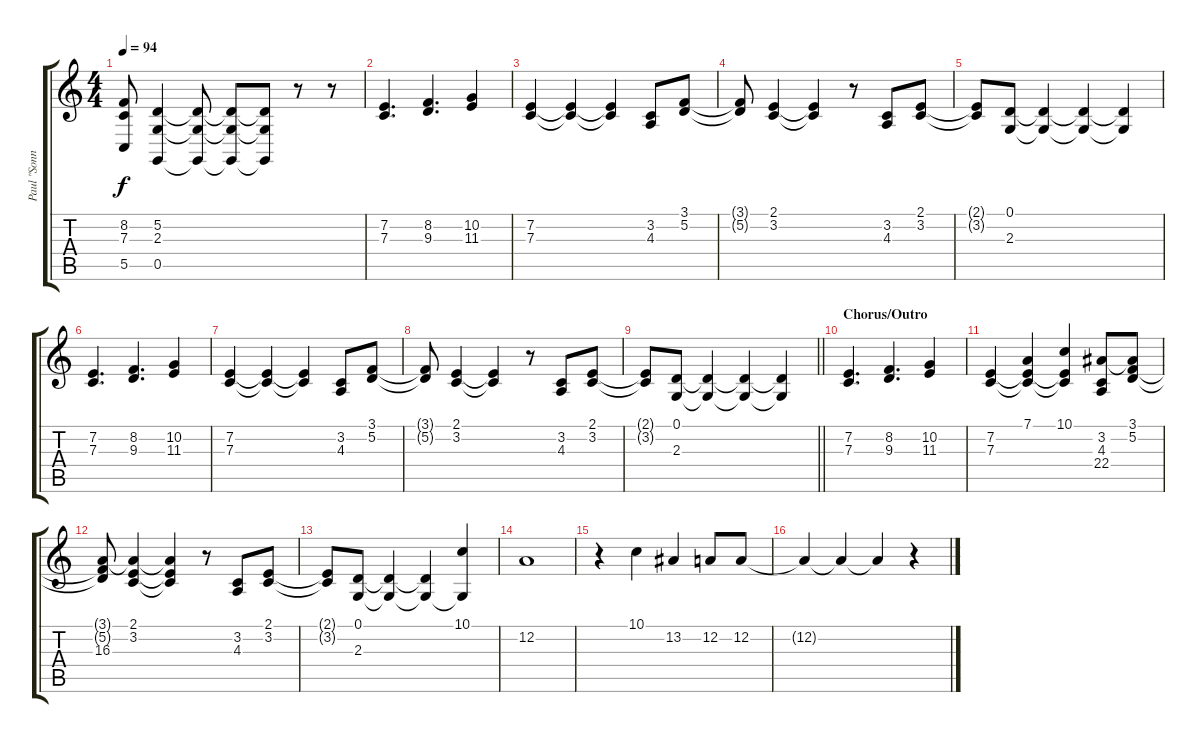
\track ("Paul \"Sonny\" Sandoval" "Paul \"Sonn") {instrument bassoon}
\staff {score tabs}
\tuning (D4 A3 F3 C3 G2 C2) {hide}
\ts (4 4)
\tempo 94
\clef g2
\ks c
(8.2{t} 7.3{t} 5.5{t}).8{dy f} (5.2 2.3 0.5).4 (5.2{t} 2.3{t} 0.5{t}).8 (5.2{t} 2.3{t} 0.5{t}).8 (5.2{t} 2.3{t} 0.5{t}).8 r.8 r.8 |
(7.2 7.3).4{d} (8.2 9.3).4{d} (10.2 11.3).4 |
(7.2 7.3).4 (7.2{t} 7.3{t}).4 (7.2{t} 7.3{t}).4 (3.2 4.3).8 (3.1 5.2).8 |
(3.1{t} 5.2{t}).8 (2.1 3.2).4 (2.1{t} 3.2{t}).4 r.8 (3.2 4.3).8 (2.1 3.2).8 |
(2.1{t} 3.2{t}).8 (0.1 2.3).8 (0.1{t} 2.3{t}).4 (0.1{t} 2.3{t}).4 (0.1{t} 2.3{t}).4 |
(7.2 7.3).4{d} (8.2 9.3).4{d} (10.2 11.3).4 |
(7.2 7.3).4 (7.2{t} 7.3{t}).4 (7.2{t} 7.3{t}).4 (3.2 4.3).8 (3.1 5.2).8 |
(3.1{t} 5.2{t}).8 (2.1 3.2).4 (2.1{t} 3.2{t}).4 r.8 (3.2 4.3).8 (2.1 3.2).8 |
\barLineRight lightlight
(2.1{t} 3.2{t}).8 (0.1 2.3).8 (0.1{t} 2.3{t}).4 (0.1{t} 2.3{t}).4 (0.1{t} 2.3{t}).4 |
\section ("" "Chorus/Outro")
(7.2 7.3).4{d} (8.2 9.3).4{d} (10.2 11.3).4 |
(7.2 7.3).4 (7.1 7.2{t} 7.3{t}).4 (10.1 7.2{t} 7.3{t}).4 (3.2 4.3 22.4).8 (3.1 5.2 22.4{t}).8 |
(3.1{t} 5.2{t} 16.3).8 (2.1 3.2 16.3{t}).4 (2.1{t} 3.2{t} 16.3{t}).4 r.8 (3.2 4.3).8 (2.1 3.2).8 |
(2.1{t} 3.2{t}).8 (0.1 2.3).8 (0.1{t} 2.3{t}).4 (0.1{t} 2.3{t}).4 (10.1 2.3{t}).4 |
12.2.1 |
r.4 10.1.4 13.2.4 12.2.8 12.2.8 |
12.2{t}.4 12.2{t}.4 12.2{t}.4 r.4
